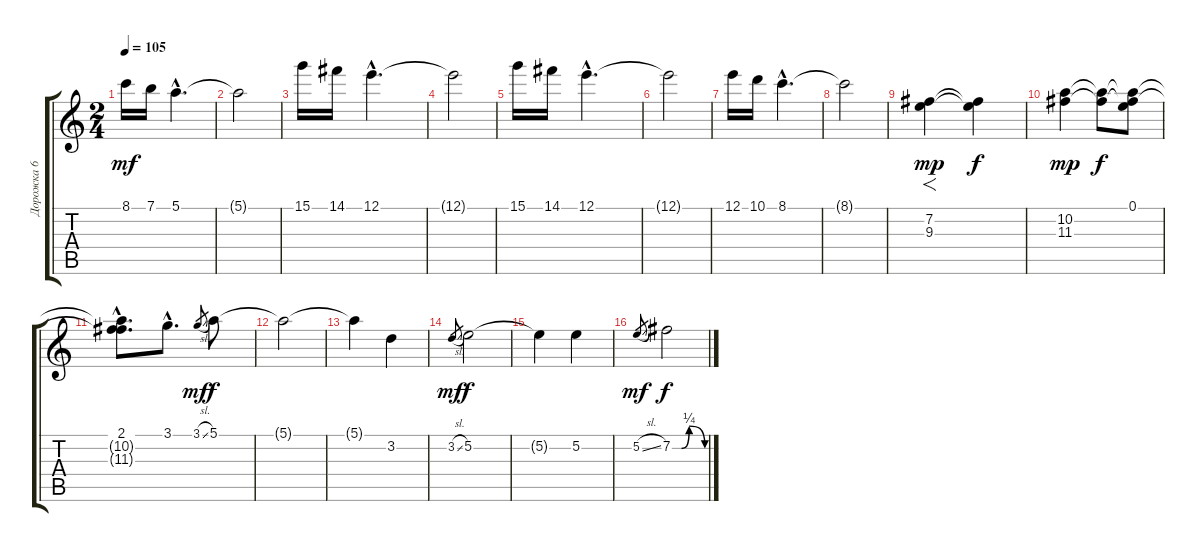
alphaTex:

\track ("Дорожка 6" "Дорожка 6") {instrument distortionguitar}
\staff {score tabs}
\tuning (E4 B3 G3 D3 A2 E2) {hide}
\ts (2 4)
\tempo 105
\clef g2
\ks c
8.1.16{dy mf} 7.1.16 5.1{hac}.4{d} |
5.1{t}.2 |
15.1.16 14.1.16 12.1{hac}.4{d} |
12.1{t}.2 |
15.1.16 14.1.16 12.1{hac}.4{d} |
12.1{t}.2 |
12.1.16 10.1.16 8.1{hac}.4{d} |
8.1{t}.2 |
(7.2 9.3).4{f dy mp} (7.2{t} 9.3{t}).4{dy f} |
(10.2 11.3).4{dy mp} (10.2{t} 11.3{t}).8{dy f} (0.1 10.2{t} 11.3{t}).8 |
(2.1{hac} 10.2{hac t} 11.3{hac t}).8{d} 3.1{hac}.8{d} 3.1{sl}.8{gr dy mf} 5.1.8{dy f} |
5.1{t}.2 |
5.1{t}.4 3.2.4 |
3.2{sl}.8{gr dy mf} 5.2.2{dy f} |
5.2{t}.4 5.2.4 |
5.2{sl}.8{gr dy mf} 7.2{be (custom 0 0 17 0 31 1 60 0)}.2{dy f}
